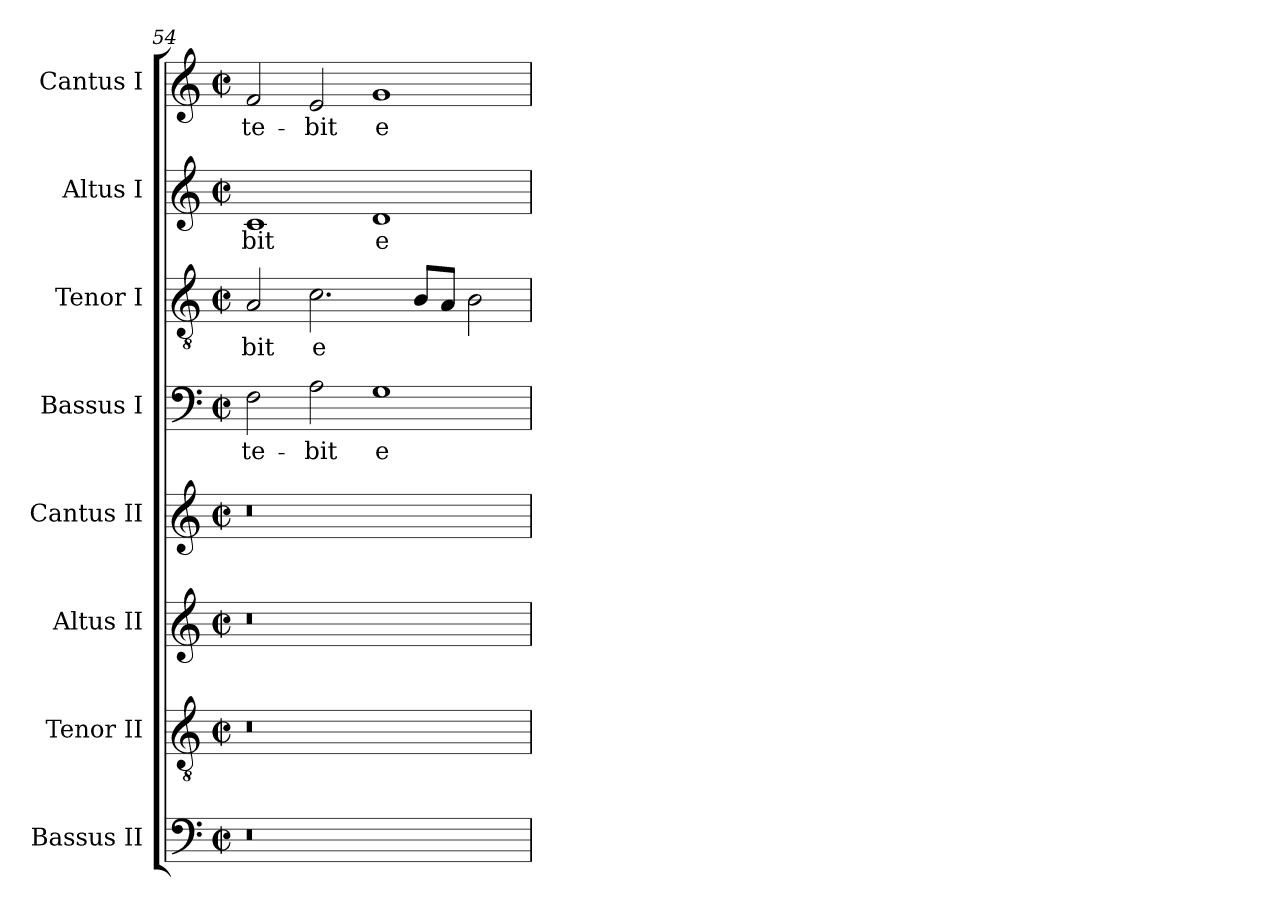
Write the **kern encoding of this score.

**kern	**kern	**kern	**kern	**kern	**text	**kern	**text	**kern	**text	**kern	**text
*part8	*part7	*part6	*part5	*part4	*part4	*part3	*part3	*part2	*part2	*part1	*part1
*staff8	*staff7	*staff6	*staff5	*staff4	*staff4	*staff3	*staff3	*staff2	*staff2	*staff1	*staff1
*I"Bassus II	*I"Tenor II	*I"Altus II	*I"Cantus II	*I"Bassus I	*	*I"Tenor I	*	*I"Altus I	*	*I"Cantus I	*
!!LO:LB:g=z
*clefF4	*clefGv2	*clefG2	*clefG2	*clefF4	*	*clefGv2	*	*clefG2	*	*clefG2	*
*M2/2	*M2/2	*M2/2	*M2/2	*M2/2	*	*M2/2	*	*M2/2	*	*M2/2	*
*met(c|)	*met(c|)	*met(c|)	*met(c|)	*met(c|)	*	*met(c|)	*	*met(c|)	*	*met(c|)	*
=54	=54	=54	=54	=54	=54	=54	=54	=54	=54	=54	=54
!	!	!	!	!	!LO:LY:b:cj	!	!LO:LY:b:cj	!	!LO:LY:b:cj	!	!LO:LY:b:cj
0r	0r	0r	0r	2F\	-te-	2A/	-bit	1c	-bit	2f/	te-
!	!	!	!	!	!LO:LY:b:cj	!	!LO:LY:b:cj	!	!	!	!LO:LY:b:cj
.	.	.	.	2A\	-bit	2.c\	e	.	.	2e/	-bit
!	!	!	!	!	!LO:LY:b:cj	!	!	!	!LO:LY:b:cj	!	!LO:LY:b:cj
.	.	.	.	1G	e-	.	.	1d	e	1g	e-
.	.	.	.	.	.	8B/L	.	.	.	.	.
.	.	.	.	.	.	8A/J	.	.	.	.	.
.	.	.	.	.	.	2B\	.	.	.	.	.
=	=	=	=	=	=	=	=	=	=	=	=
*-	*-	*-	*-	*-	*-	*-	*-	*-	*-	*-	*-
